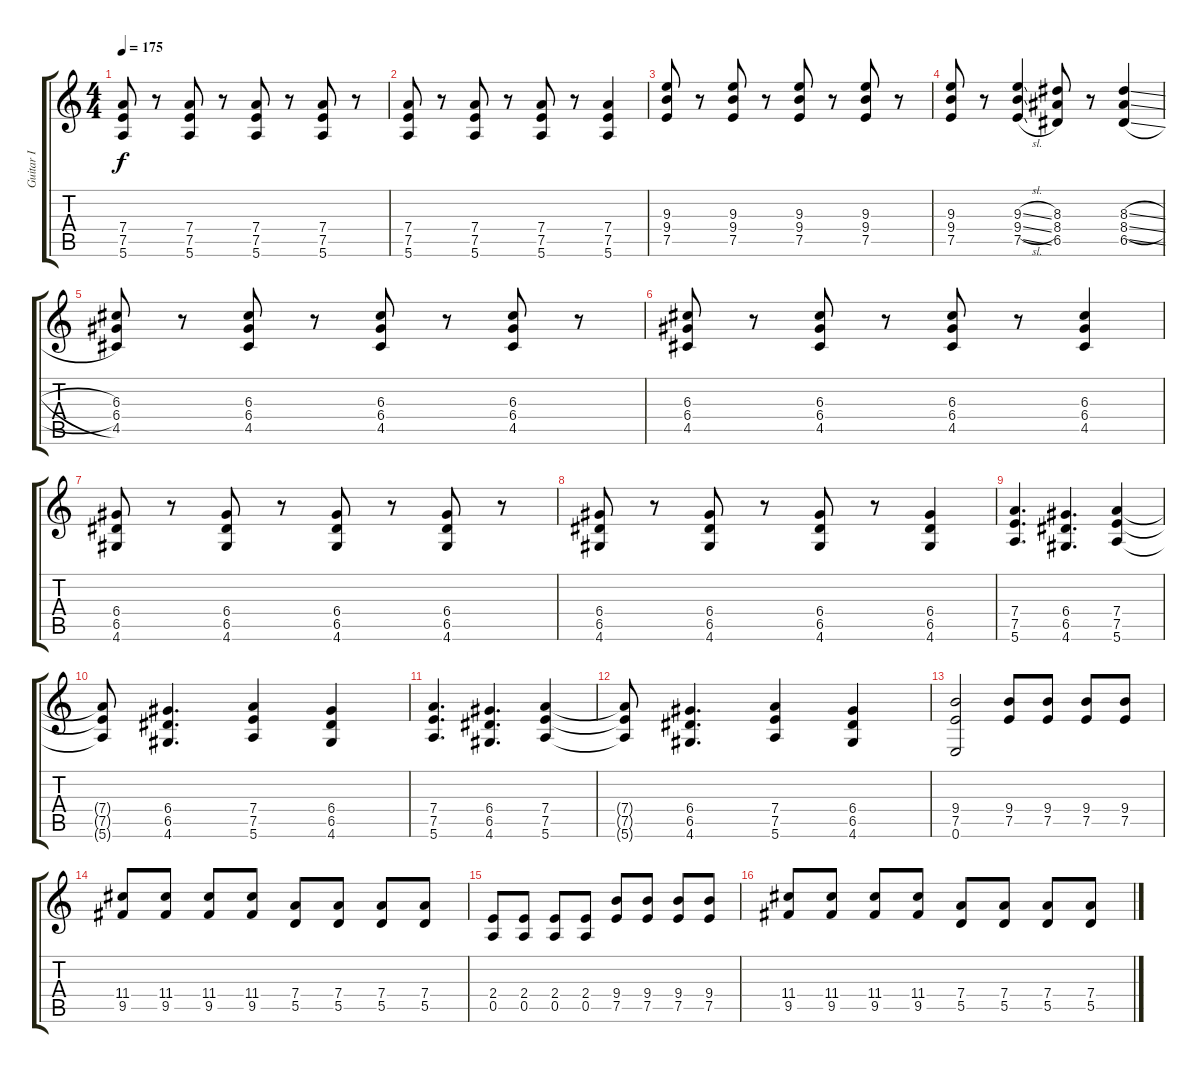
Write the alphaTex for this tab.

\track ("Guitar I" "Guitar I") {instrument distortionguitar}
\staff {score tabs}
\tuning (E4 B3 G3 D3 A2 E2) {hide}
\ts (4 4)
\tempo 175
\clef g2
\ks c
(7.4 7.5 5.6).8{dy f} r.8 (7.4 7.5 5.6).8 r.8 (7.4 7.5 5.6).8 r.8 (7.4 7.5 5.6).8 r.8 |
(7.4 7.5 5.6).8 r.8 (7.4 7.5 5.6).8 r.8 (7.4 7.5 5.6).8 r.8 (7.4 7.5 5.6).4 |
(9.3 9.4 7.5).8 r.8 (9.3 9.4 7.5).8 r.8 (9.3 9.4 7.5).8 r.8 (9.3 9.4 7.5).8 r.8 |
(9.3 9.4 7.5).8 r.8 (9.3{sl} 9.4{sl} 7.5{sl}).4 (8.3 8.4 6.5).8 r.8 (8.3{sl} 8.4{sl} 6.5{sl}).4 |
(6.3 6.4 4.5).8 r.8 (6.3 6.4 4.5).8 r.8 (6.3 6.4 4.5).8 r.8 (6.3 6.4 4.5).8 r.8 |
(6.3 6.4 4.5).8 r.8 (6.3 6.4 4.5).8 r.8 (6.3 6.4 4.5).8 r.8 (6.3 6.4 4.5).4 |
(6.4 6.5 4.6).8 r.8 (6.4 6.5 4.6).8 r.8 (6.4 6.5 4.6).8 r.8 (6.4 6.5 4.6).8 r.8 |
(6.4 6.5 4.6).8 r.8 (6.4 6.5 4.6).8 r.8 (6.4 6.5 4.6).8 r.8 (6.4 6.5 4.6).4 |
(7.4 7.5 5.6).4{d} (6.4 6.5 4.6).4{d} (7.4 7.5 5.6).4 |
(7.4{t} 7.5{t} 5.6{t}).8 (6.4 6.5 4.6).4{d} (7.4 7.5 5.6).4 (6.4 6.5 4.6).4 |
(7.4 7.5 5.6).4{d} (6.4 6.5 4.6).4{d} (7.4 7.5 5.6).4 |
(7.4{t} 7.5{t} 5.6{t}).8 (6.4 6.5 4.6).4{d} (7.4 7.5 5.6).4 (6.4 6.5 4.6).4 |
(9.4 7.5 0.6).2 (9.4 7.5).8 (9.4 7.5).8 (9.4 7.5).8 (9.4 7.5).8 |
(11.4 9.5).8 (11.4 9.5).8 (11.4 9.5).8 (11.4 9.5).8 (7.4 5.5).8 (7.4 5.5).8 (7.4 5.5).8 (7.4 5.5).8 |
(2.4 0.5).8 (2.4 0.5).8 (2.4 0.5).8 (2.4 0.5).8 (9.4 7.5).8 (9.4 7.5).8 (9.4 7.5).8 (9.4 7.5).8 |
(11.4 9.5).8 (11.4 9.5).8 (11.4 9.5).8 (11.4 9.5).8 (7.4 5.5).8 (7.4 5.5).8 (7.4 5.5).8 (7.4 5.5).8
